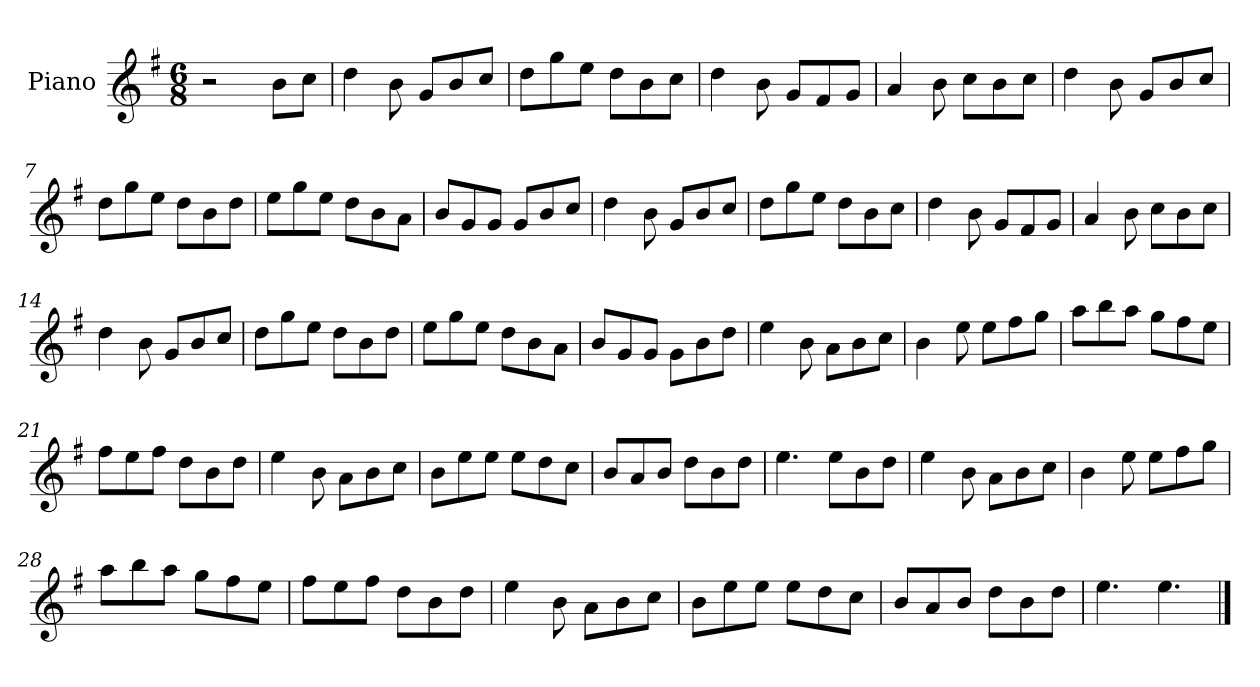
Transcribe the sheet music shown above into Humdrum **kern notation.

**kern
*part1
*staff1
*I"Piano
*I'Pno
*clefG2
*k[f#]
*M6/8
=1
2r
8b\L
8cc\J
=2
4dd\
8b\
8g/L
8b/
8cc/J
=3
8dd\L
8gg\
8ee\J
8dd\L
8b\
8cc\J
=4
4dd\
8b\
8g/L
8f#/
8g/J
=5
4a/
8b\
8cc\L
8b\
8cc\J
=6
4dd\
8b\
8g/L
8b/
8cc/J
=7
8dd\L
8gg\
8ee\J
8dd\L
8b\
8dd\J
=8
8ee\L
8gg\
8ee\J
8dd\L
8b\
8a\J
=9
8b/L
8g/
8g/J
8g/L
8b/
8cc/J
=10
4dd\
8b\
8g/L
8b/
8cc/J
=11
8dd\L
8gg\
8ee\J
8dd\L
8b\
8cc\J
=12
4dd\
8b\
8g/L
8f#/
8g/J
=13
4a/
8b\
8cc\L
8b\
8cc\J
=14
4dd\
8b\
8g/L
8b/
8cc/J
=15
8dd\L
8gg\
8ee\J
8dd\L
8b\
8dd\J
=16
8ee\L
8gg\
8ee\J
8dd\L
8b\
8a\J
=17
8b/L
8g/
8g/J
8g\L
8b\
8dd\J
=18
4ee\
8b\
8a\L
8b\
8cc\J
=19
4b\
8ee\
8ee\L
8ff#\
8gg\J
=20
8aa\L
8bb\
8aa\J
8gg\L
8ff#\
8ee\J
=21
8ff#\L
8ee\
8ff#\J
8dd\L
8b\
8dd\J
=22
4ee\
8b\
8a\L
8b\
8cc\J
=23
8b\L
8ee\
8ee\J
8ee\L
8dd\
8cc\J
=24
8b/L
8a/
8b/J
8dd\L
8b\
8dd\J
=25
4.ee\
8ee\L
8b\
8dd\J
=26
4ee\
8b\
8a\L
8b\
8cc\J
=27
4b\
8ee\
8ee\L
8ff#\
8gg\J
=28
8aa\L
8bb\
8aa\J
8gg\L
8ff#\
8ee\J
=29
8ff#\L
8ee\
8ff#\J
8dd\L
8b\
8dd\J
=30
4ee\
8b\
8a\L
8b\
8cc\J
=31
8b\L
8ee\
8ee\J
8ee\L
8dd\
8cc\J
=32
8b/L
8a/
8b/J
8dd\L
8b\
8dd\J
=33
4.ee\
4.ee\
==
*-
